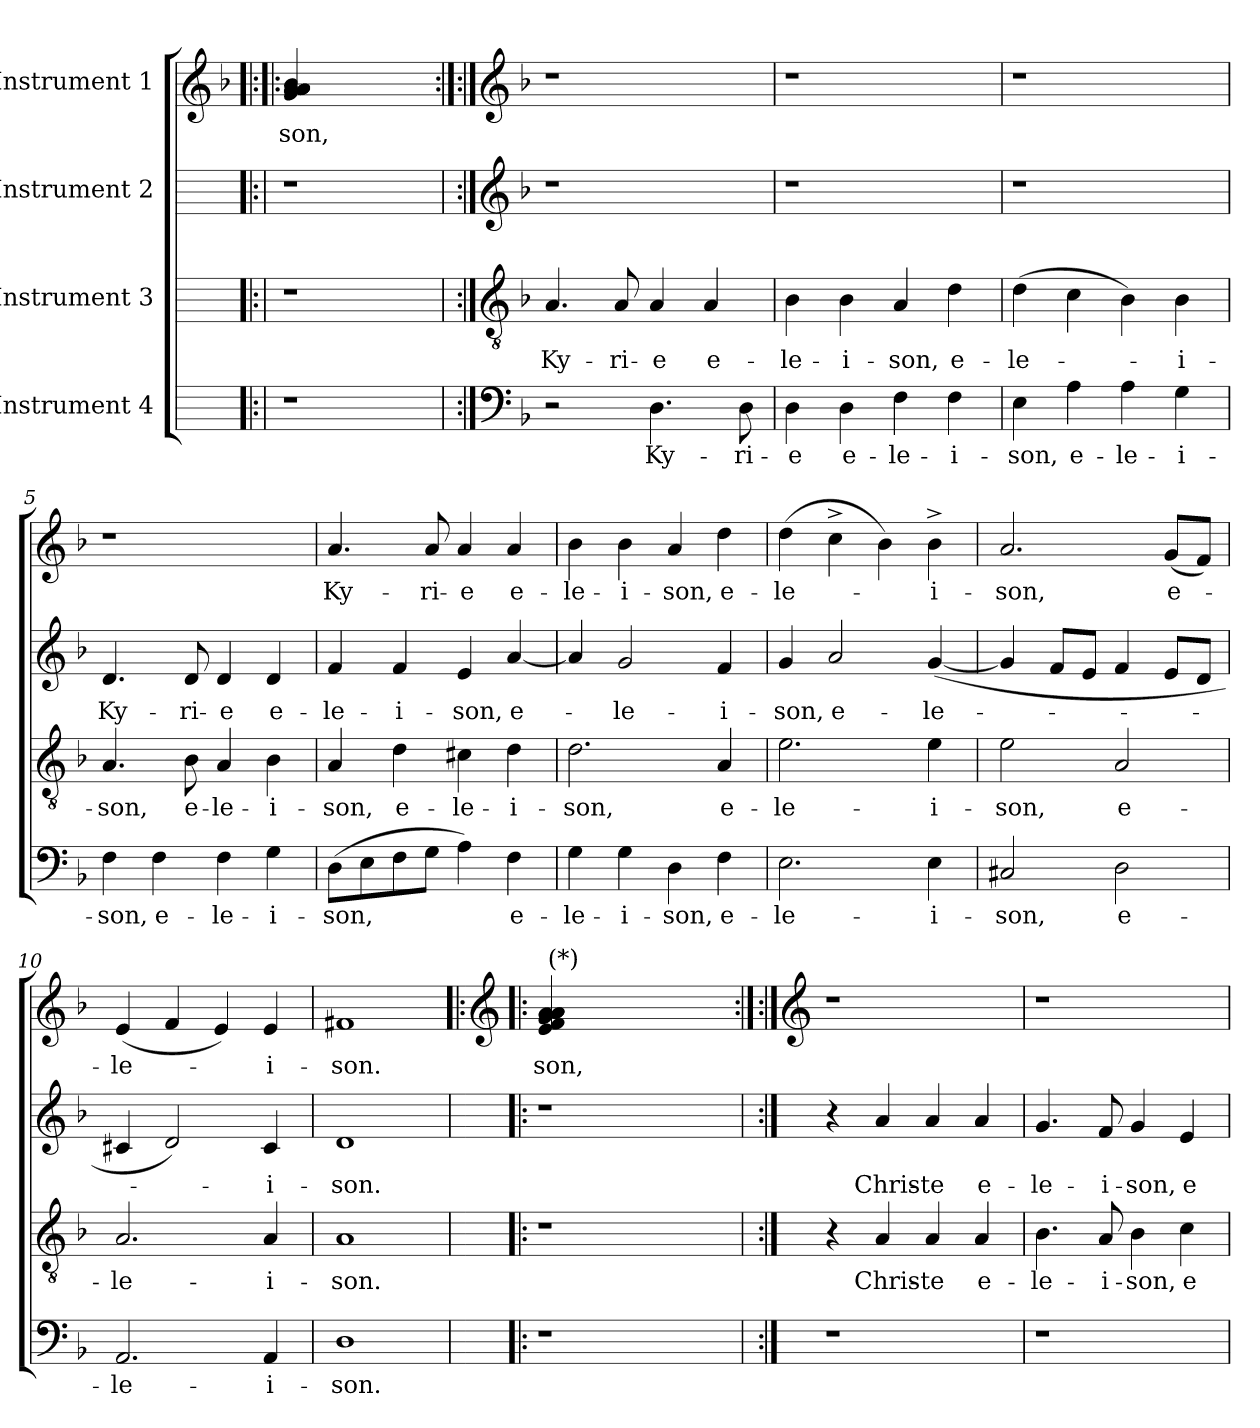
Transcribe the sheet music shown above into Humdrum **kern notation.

**kern	**text	**kern	**text	**kern	**text	**kern	**text
*part4	*part4	*part3	*part3	*part2	*part2	*part1	*part1
*staff4	*staff4	*staff3	*staff3	*staff2	*staff2	*staff1	*staff1
*I"Instrument 4	*	*I"Instrument 3	*	*I"Instrument 2	*	*I"Instrument 1	*
!!LO:PB:g=z
*stria5	*	*stria5	*	*stria5	*	*stria5	*
*	*	*	*	*	*	*clefG2	*
*	*	*	*	*	*	*k[b-]	*
*	*	*	*	*	*	*F:	*
=1	=1!|:	=1	=1!|:	=1	=1!|:	=1!|:	=1!|:
!	!	!	!	!	!	!	!LO:LY:b:cj
1r	.	1r	.	1r	.	4a/ 4a/ 4a/ 4a/ 4b-/ 4g/ 4a/	-son,
.	.	.	.	.	.	2.ryy	.
!!LO:LB:g=z
=2	=2:|!	=2	=2:|!	=2	=2:|!	=2:|!	=2:|!
*clefF4	*	*clefGv2	*	*clefG2	*	*clefG2	*
*k[b-]	*	*k[b-]	*	*k[b-]	*	*	*
*F:	*	*F:	*	*F:	*	*	*
!	!	!	!LO:LY:b	!	!	!	!
2r	.	4.A/	Ky-	1r	.	1r	.
!	!	!	!LO:LY:b:cj	!	!	!	!
.	.	8A/	-ri-	.	.	.	.
!	!LO:LY:b:cj	!	!LO:LY:b:rj	!	!	!	!
4.D\	Ky-	4A/	-e	.	.	.	.
!	!	!	!LO:LY:b:cj	!	!	!	!
.	.	4A/	e-	.	.	.	.
!	!LO:LY:b:cj	!	!	!	!	!	!
8D\	-ri-	.	.	.	.	.	.
=3	=3	=3	=3	=3	=3	=3	=3
!	!LO:LY:b:cj	!	!LO:LY:b	!	!	!	!
4D\	-e	4B-\	-le-	1r	.	1r	.
!	!LO:LY:b:cj	!	!LO:LY:b:cj	!	!	!	!
4D\	e-	4B-\	-i-	.	.	.	.
!	!LO:LY:b:cj	!	!LO:LY:b:rj	!	!	!	!
4F\	-le-	4A/	-son,	.	.	.	.
!	!LO:LY:b:cj	!	!LO:LY:b:cj	!	!	!	!
4F\	-i-	4d\	e-	.	.	.	.
=4	=4	=4	=4	=4	=4	=4	=4
!	!LO:LY:b:cj	!	!LO:LY:b:cj	!	!	!	!
4E\	-son,	(>4d\	-le-	1r	.	1r	.
!	!LO:LY:b	!	!	!	!	!	!
4A\	e-	4c\	.	.	.	.	.
!	!LO:LY:b:cj	!	!	!	!	!	!
4A\	-le-	4B-\)	.	.	.	.	.
!	!LO:LY:b:cj	!	!LO:LY:b:cj	!	!	!	!
4G\	-i-	4B-\	-i-	.	.	.	.
=5	=5	=5	=5	=5	=5	=5	=5
!	!LO:LY:b:cj	!	!LO:LY:b:cj	!	!LO:LY:b:cj	!	!
4F\	-son,	4.A/	-son,	4.d/	Ky-	1r	.
!	!LO:LY:b:cj	!	!	!	!	!	!
4F\	e-	.	.	.	.	.	.
!	!	!	!LO:LY:b	!	!LO:LY:b	!	!
.	.	8B-\	e-	8d/	-ri-	.	.
!	!LO:LY:b:cj	!	!LO:LY:b:cj	!	!LO:LY:b:rj	!	!
4F\	-le-	4A/	-le-	4d/	-e	.	.
!	!LO:LY:b:cj	!	!LO:LY:b:cj	!	!LO:LY:b:cj	!	!
4G\	-i-	4B-\	-i-	4d/	e-	.	.
=6	=6	=6	=6	=6	=6	=6	=6
!	!LO:LY:b	!	!LO:LY:b:cj	!	!LO:LY:b:cj	!	!LO:LY:b:cj
(>8D\L	-son,	4A/	-son,	4f/	-le-	4.a/	Ky-
8E\	.	.	.	.	.	.	.
!	!	!	!LO:LY:b:cj	!	!LO:LY:b:cj	!	!
8F\	.	4d\	e-	4f/	-i-	.	.
!	!	!	!	!	!	!	!LO:LY:b
8G\J	.	.	.	.	.	8a/	-ri-
!	!	!	!LO:LY:b:cj	!	!LO:LY:b:cj	!	!LO:LY:b:rj
4A\)	.	4c#X\	-le-	4e/	-son,	4a/	-e
!	!LO:LY:b:cj	!	!LO:LY:b:cj	!	!LO:LY:b:cj	!	!LO:LY:b:cj
4F\	e-	4d\	-i-	[<4a/	e-	4a/	e-
=7	=7	=7	=7	=7	=7	=7	=7
!	!LO:LY:b	!	!LO:LY:b:cj	!	!	!	!LO:LY:b
4G\	-le-	2.d\	-son,	4a/]	.	4b-\	-le-
!	!LO:LY:b:cj	!	!	!	!LO:LY:b:cj	!	!LO:LY:b:cj
4G\	-i-	.	.	2g/	-le-	4b-\	-i-
!	!LO:LY:b:rj	!	!	!	!	!	!LO:LY:b:rj
4D\	-son,	.	.	.	.	4a/	-son,
!	!LO:LY:b:cj	!	!LO:LY:b:cj	!	!LO:LY:b:cj	!	!LO:LY:b:cj
4F\	e-	4A/	e-	4f/	-i-	4dd\	e-
=8	=8	=8	=8	=8	=8	=8	=8
!	!LO:LY:b:cj	!	!LO:LY:b:cj	!	!LO:LY:b:cj	!	!LO:LY:b:cj
2.E\	-le-	2.e\	-le-	4g/	-son,	(>4dd\	-le-
!	!	!	!	!	!LO:LY:b:cj	!	!
.	.	.	.	2a/	e-	4cc^<\	.
.	.	.	.	.	.	4b-\)	.
!	!LO:LY:b:cj	!	!LO:LY:b:cj	!	!LO:LY:b:cj	!	!LO:LY:b:cj
4E\	-i-	4e\	-i-	(<[<4g/	-le-	4b-^<\	-i-
=9	=9	=9	=9	=9	=9	=9	=9
!	!LO:LY:b:cj	!	!LO:LY:b:cj	!	!	!	!LO:LY:b:cj
2C#X/	-son,	2e\	-son,	4g/]	.	2.a/	-son,
.	.	.	.	8f/L	.	.	.
.	.	.	.	8e/J	.	.	.
!	!LO:LY:b:cj	!	!LO:LY:b:cj	!	!	!	!
2D\	e-	2A/	e-	4f/	.	.	.
!	!	!	!	!	!	!	!LO:LY:b:cj
.	.	.	.	8e/L	.	(<8g/L	e-
.	.	.	.	8d/J	.	8f/J)	.
=10	=10	=10	=10	=10	=10	=10	=10
!	!LO:LY:b:cj	!	!LO:LY:b:cj	!	!	!	!LO:LY:b:cj
2.AA/	-le-	2.A/	-le-	4c#X/	.	(<4e/	-le-
.	.	.	.	2d/)	.	4f/	.
.	.	.	.	.	.	4e/)	.
!	!LO:LY:b:cj	!	!LO:LY:b:cj	!	!LO:LY:b:cj	!	!LO:LY:b:cj
4AA/	-i-	4A/	-i-	4c#/	-i-	4e/	-i-
=11	=11	=11	=11	=11	=11	=11	=11
!	!LO:LY:b:cj	!	!LO:LY:b:cj	!	!LO:LY:b:cj	!	!LO:LY:b:cj
1D	-son.	1A	-son.	1d	-son.	1f#X	-son.
!!LO:LB:g=z
=12	=12!|:	=12	=12!|:	=12	=12!|:	=12!|:	=12!|:
*	*	*	*	*	*	*clefG2	*
!	!	!	!	!	!	!	!LO:LY:b:rj
*	*	*	*	*	*	*^	*
1r	.	1r	.	1r	.	4a/ 4a/ 4a/ 4g/ 4e/ 4f/	64ryy	-son,
!	!	!	!	!	!	!	!LO:TX:a:t=(*)	!
.	.	.	.	.	.	.	2ryy	.
.	.	.	.	.	.	2.ryy	.	.
.	.	.	.	.	.	.	4ryy	.
.	.	.	.	.	.	.	8...ryy	.
*	*	*	*	*	*	*v	*v	*
!!LO:LB:g=z
=13	=13:|!	=13	=13:|!	=13	=13:|!	=13:|!	=13:|!
*	*	*	*	*	*	*clefG2	*
1r	.	4r	.	4r	.	1r	.
!	!	!	!LO:LY:b:cj	!	!LO:LY:b:cj	!	!
.	.	4A/	Chris-	4a/	Chris-	.	.
!	!	!	!LO:LY:b:rj	!	!LO:LY:b:rj	!	!
.	.	4A/	-te	4a/	-te	.	.
!	!	!	!LO:LY:b:cj	!	!LO:LY:b:cj	!	!
.	.	4A/	e-	4a/	e-	.	.
=14	=14	=14	=14	=14	=14	=14	=14
!	!	!	!LO:LY:b:cj	!	!LO:LY:b:cj	!	!
1r	.	4.B-\	-le-	4.g/	-le-	1r	.
!	!	!	!LO:LY:b:cj	!	!LO:LY:b:cj	!	!
.	.	8A/	-i-	8f/	-i-	.	.
!	!	!	!LO:LY:b:cj	!	!LO:LY:b:cj	!	!
.	.	4B-\	-son,	4g/	-son,	.	.
!	!	!	!LO:LY:b:cj	!	!LO:LY:b:cj	!	!
.	.	4c\	e-	4e/	e-	.	.
=	=	=	=	=	=	=	=
*-	*-	*-	*-	*-	*-	*-	*-
